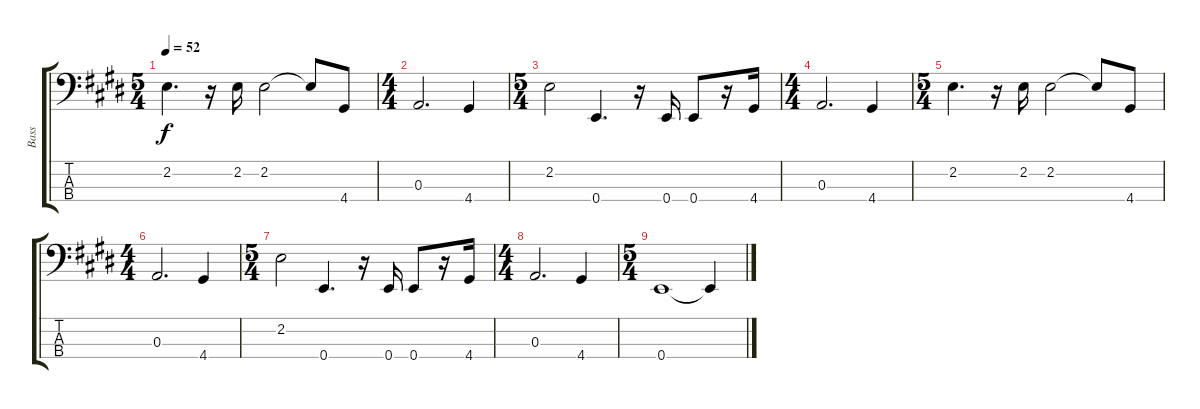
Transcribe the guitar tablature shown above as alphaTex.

\track ("Bass" "Bass") {instrument fretlessbass}
\staff {score tabs}
\tuning (G2 D2 A1 E1) {hide}
\ts (5 4)
\tempo 52
\clef f4
\ks e
2.2.4{d dy f} r.16 2.2.16 2.2.2 2.2{t}.8 4.4.8 |
\ts (4 4)
0.3.2{d} 4.4.4 |
\ts (5 4)
2.2.2 0.4.4{d} r.16 0.4.16 0.4.8 r.16 4.4.16 |
\ts (4 4)
0.3.2{d} 4.4.4 |
\ts (5 4)
2.2.4{d} r.16 2.2.16 2.2.2 2.2{t}.8 4.4.8 |
\ts (4 4)
0.3.2{d} 4.4.4 |
\ts (5 4)
2.2.2 0.4.4{d} r.16 0.4.16 0.4.8 r.16 4.4.16 |
\ts (4 4)
0.3.2{d} 4.4.4 |
\ts (5 4)
0.4.1 0.4{t}.4
